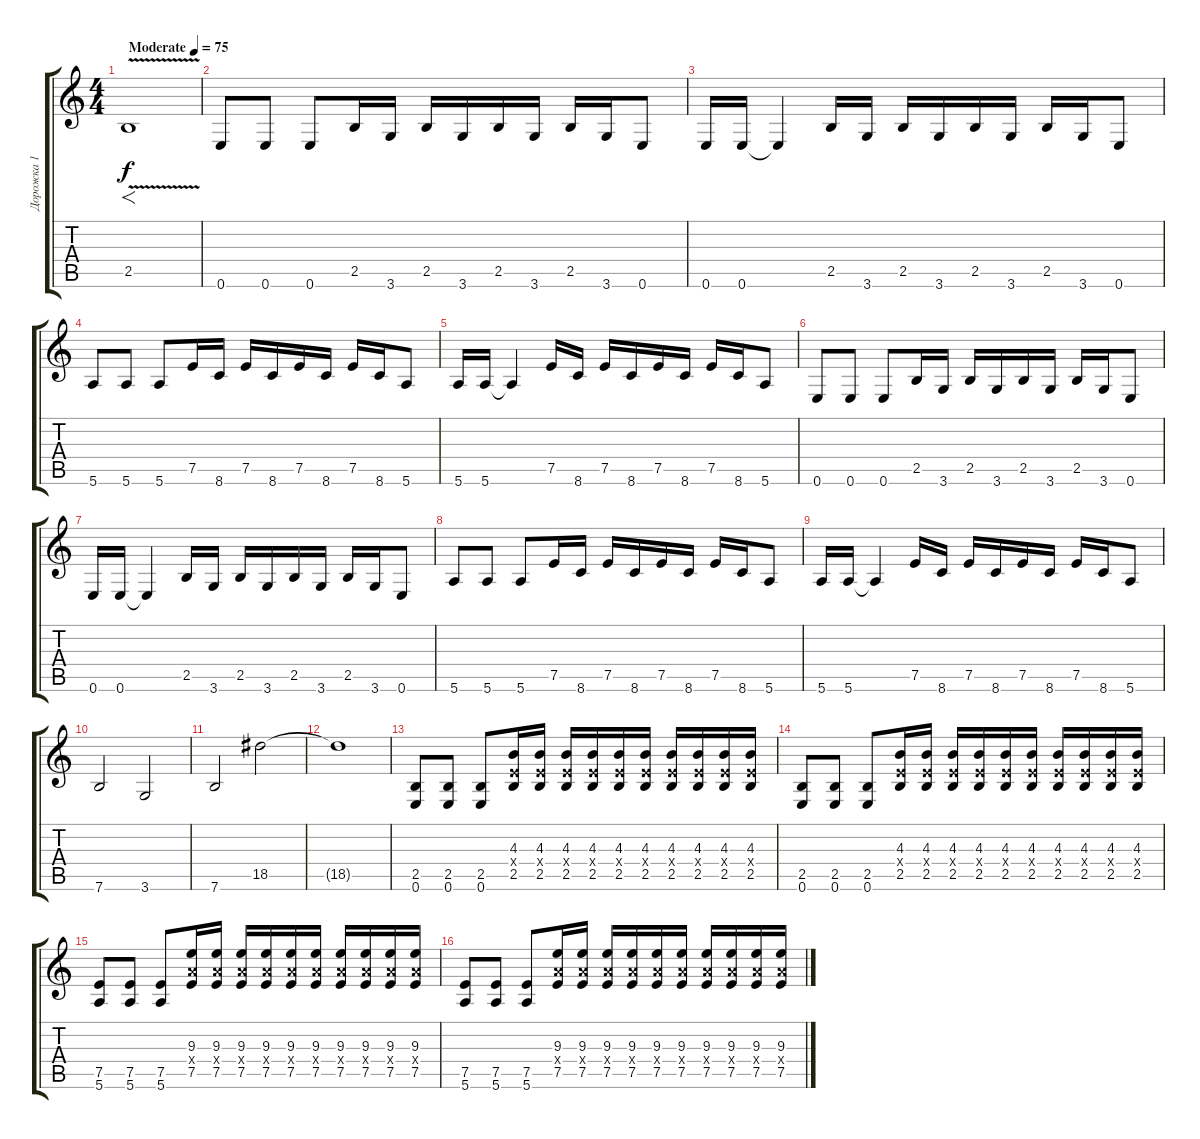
\track ("Дорожка 1" "Дорожка 1") {instrument overdrivenguitar}
\staff {score tabs}
\tuning (E4 B3 G3 D3 A2 E2) {hide}
\ts (4 4)
\tempo (75 "Moderate")
\clef g2
\ks c
2.5{v}.1{f dy f instrument overdrivenguitar} |
0.6.8 0.6.8 0.6.8 2.5.16 3.6.16 2.5.16 3.6.16 2.5.16 3.6.16 2.5.16 3.6.16 0.6.8 |
0.6.16 0.6.16 0.6{t}.4 2.5.16 3.6.16 2.5.16 3.6.16 2.5.16 3.6.16 2.5.16 3.6.16 0.6.8 |
5.6.8 5.6.8 5.6.8 7.5.16 8.6.16 7.5.16 8.6.16 7.5.16 8.6.16 7.5.16 8.6.16 5.6.8 |
5.6.16 5.6.16 5.6{t}.4 7.5.16 8.6.16 7.5.16 8.6.16 7.5.16 8.6.16 7.5.16 8.6.16 5.6.8 |
0.6.8 0.6.8 0.6.8 2.5.16 3.6.16 2.5.16 3.6.16 2.5.16 3.6.16 2.5.16 3.6.16 0.6.8 |
0.6.16 0.6.16 0.6{t}.4 2.5.16 3.6.16 2.5.16 3.6.16 2.5.16 3.6.16 2.5.16 3.6.16 0.6.8 |
5.6.8 5.6.8 5.6.8 7.5.16 8.6.16 7.5.16 8.6.16 7.5.16 8.6.16 7.5.16 8.6.16 5.6.8 |
5.6.16 5.6.16 5.6{t}.4 7.5.16 8.6.16 7.5.16 8.6.16 7.5.16 8.6.16 7.5.16 8.6.16 5.6.8 |
7.6.2 3.6.2 |
7.6.2 18.5.2 |
18.5{t}.1 |
(2.5 0.6).8 (2.5 0.6).8 (2.5 0.6).8 (4.3 2.4{x} 2.5).16 (4.3 2.4{x} 2.5).16 (4.3 2.4{x} 2.5).16 (4.3 2.4{x} 2.5).16 (4.3 2.4{x} 2.5).16 (4.3 2.4{x} 2.5).16 (4.3 2.4{x} 2.5).16 (4.3 2.4{x} 2.5).16 (4.3 2.4{x} 2.5).16 (4.3 2.4{x} 2.5).16 |
(2.5 0.6).8 (2.5 0.6).8 (2.5 0.6).8 (4.3 2.4{x} 2.5).16 (4.3 2.4{x} 2.5).16 (4.3 2.4{x} 2.5).16 (4.3 2.4{x} 2.5).16 (4.3 2.4{x} 2.5).16 (4.3 2.4{x} 2.5).16 (4.3 2.4{x} 2.5).16 (4.3 2.4{x} 2.5).16 (4.3 2.4{x} 2.5).16 (4.3 2.4{x} 2.5).16 |
(7.5 5.6).8 (7.5 5.6).8 (7.5 5.6).8 (9.3 7.4{x} 7.5).16 (9.3 7.4{x} 7.5).16 (9.3 7.4{x} 7.5).16 (9.3 7.4{x} 7.5).16 (9.3 7.4{x} 7.5).16 (9.3 7.4{x} 7.5).16 (9.3 7.4{x} 7.5).16 (9.3 7.4{x} 7.5).16 (9.3 7.4{x} 7.5).16 (9.3 7.4{x} 7.5).16 |
(7.5 5.6).8 (7.5 5.6).8 (7.5 5.6).8 (9.3 7.4{x} 7.5).16 (9.3 7.4{x} 7.5).16 (9.3 7.4{x} 7.5).16 (9.3 7.4{x} 7.5).16 (9.3 7.4{x} 7.5).16 (9.3 7.4{x} 7.5).16 (9.3 7.4{x} 7.5).16 (9.3 7.4{x} 7.5).16 (9.3 7.4{x} 7.5).16 (9.3 7.4{x} 7.5).16
